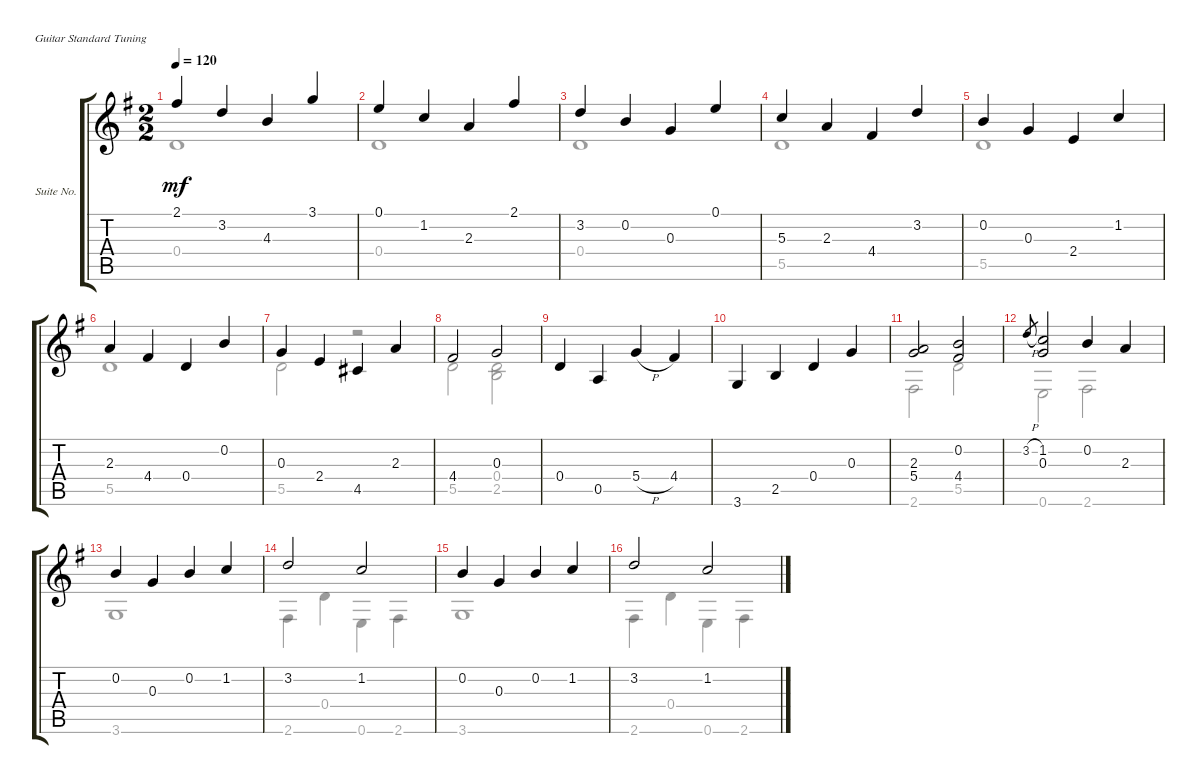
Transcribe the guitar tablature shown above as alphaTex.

\bracketExtendMode groupsimilarinstruments
\firstSystemTrackNameOrientation horizontal
\otherSystemsTrackNameOrientation horizontal
\track ("Suite No. 16 in G - 2. Toccata e Fuga" "Suite No. ") {instrument acousticguitarnylon}
\staff {score tabs}
\tuning (E4 B3 G3 D3 A2 E2)
\voice
\ts (2 2)
\tempo 120
\clef g2
\ks g
2.1.4{dy mf} 3.2.4 4.3.4 3.1.4 |
0.1.4 1.2.4 2.3.4 2.1.4 |
3.2.4 0.2.4 0.3.4 0.1.4 |
5.3.4 2.3.4 4.4.4 3.2.4 |
0.2.4 0.3.4 2.4.4 1.2.4 |
2.3.4 4.4.4 0.4.4 0.2.4 |
0.3.4 2.4.4 4.5.4 2.3.4 |
4.4.2 0.3.2 |
0.4.4 0.5.4 5.4{h}.4 4.4.4 |
3.6.4 2.5.4 0.4.4 0.3.4 |
(2.3 5.4).2 (0.2 4.4).2 |
3.2{h}.8{gr} (1.2 0.3).2 0.2.4 2.3.4 |
0.2.4 0.3.4 0.2.4 1.2.4 |
3.2.2 1.2.2 |
0.2.4 0.3.4 0.2.4 1.2.4 |
3.2.2 1.2.2
\voice
\clef g2
\ottava regular
\simile none
\ks g
0.4.1{dy mf} |
0.4.1 |
0.4.1 |
5.5.1 |
5.5.1 |
5.5.1 |
5.5.2 r.2 |
5.5.2 (0.4 2.5).2 |
|
|
2.6.2 5.5.2 |
0.6.2 2.6.2 |
3.6.1 |
2.6.4 0.4.4 0.6.4 2.6.4 |
3.6.1 |
2.6.4 0.4.4 0.6.4 2.6.4
